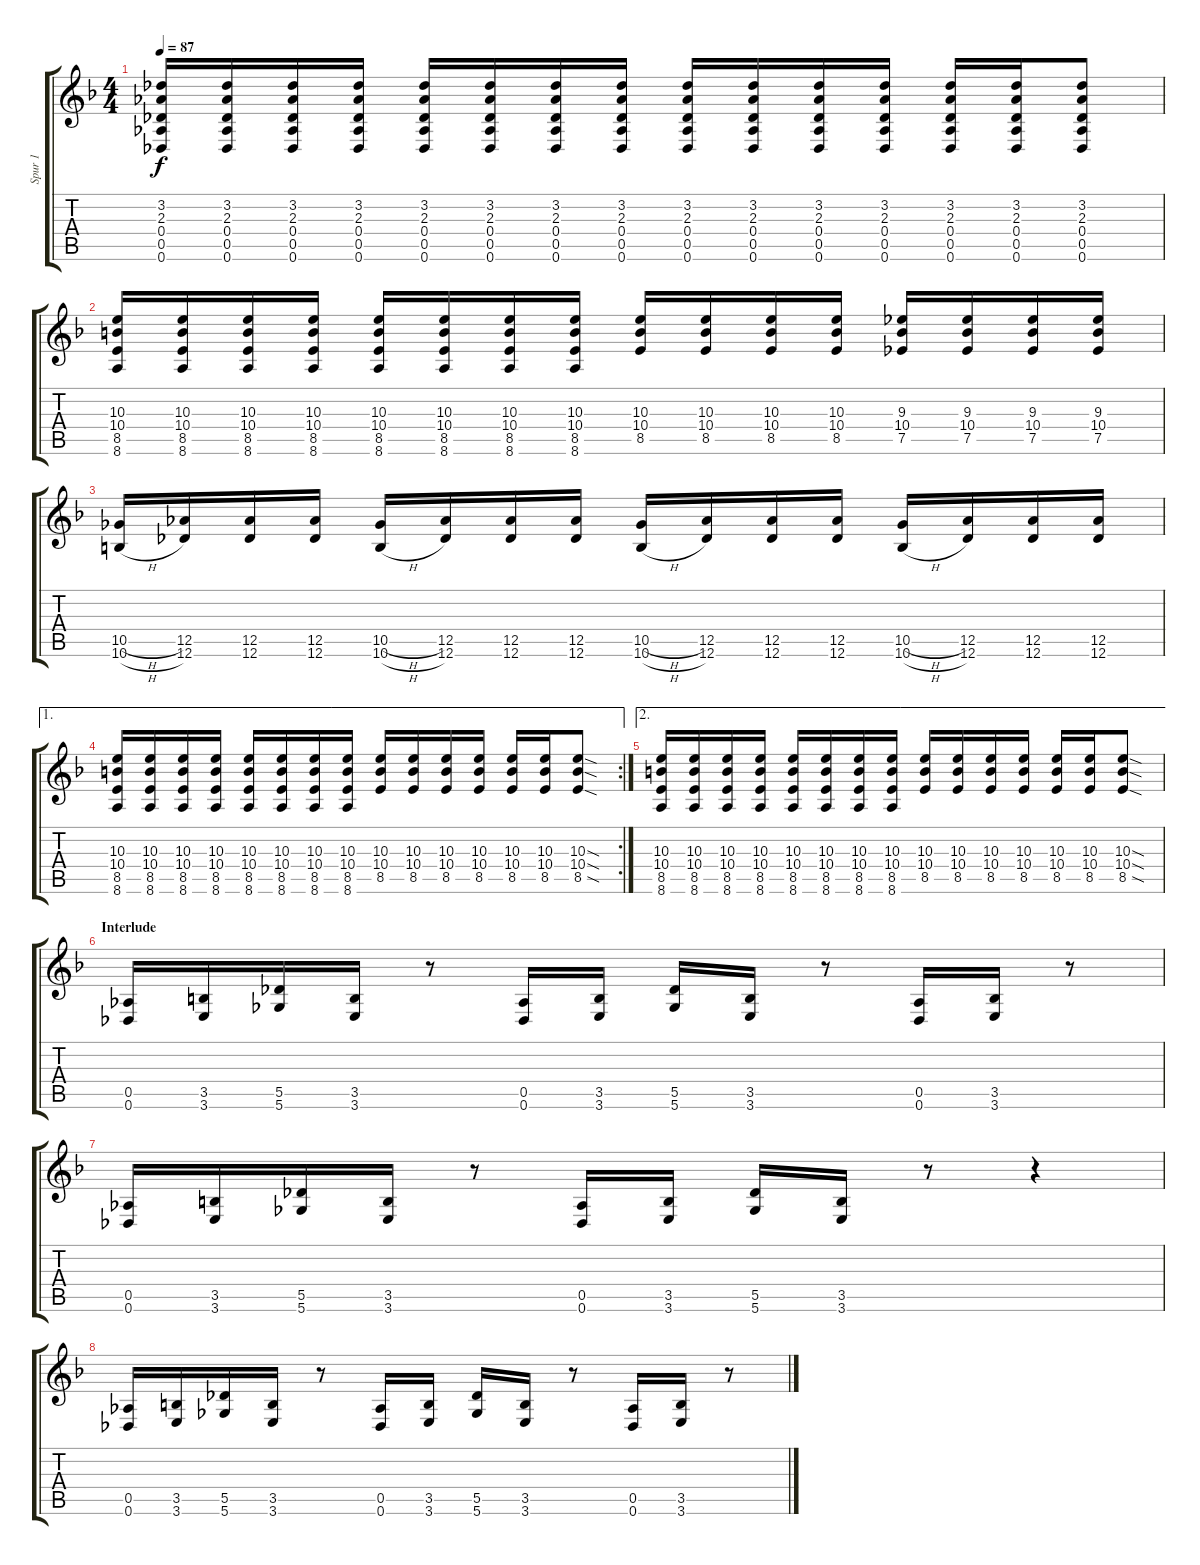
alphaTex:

\track ("Spur 1" "Spur 1") {instrument distortionguitar}
\staff {score tabs}
\tuning (Eb4 Bb3 Gb3 Db3 Ab2 Db2) {hide}
\ts (4 4)
\tempo 87
\clef g2
\ks f
(3.2 2.3 0.4 0.5 0.6).16{dy f} (3.2 2.3 0.4 0.5 0.6).16 (3.2 2.3 0.4 0.5 0.6).16 (3.2 2.3 0.4 0.5 0.6).16 (3.2 2.3 0.4 0.5 0.6).16 (3.2 2.3 0.4 0.5 0.6).16 (3.2 2.3 0.4 0.5 0.6).16 (3.2 2.3 0.4 0.5 0.6).16 (3.2 2.3 0.4 0.5 0.6).16 (3.2 2.3 0.4 0.5 0.6).16 (3.2 2.3 0.4 0.5 0.6).16 (3.2 2.3 0.4 0.5 0.6).16 (3.2 2.3 0.4 0.5 0.6).16 (3.2 2.3 0.4 0.5 0.6).16 (3.2 2.3 0.4 0.5 0.6).8 |
(10.3 10.4 8.5 8.6).16 (10.3 10.4 8.5 8.6).16 (10.3 10.4 8.5 8.6).16 (10.3 10.4 8.5 8.6).16 (10.3 10.4 8.5 8.6).16 (10.3 10.4 8.5 8.6).16 (10.3 10.4 8.5 8.6).16 (10.3 10.4 8.5 8.6).16 (10.3 10.4 8.5).16 (10.3 10.4 8.5).16 (10.3 10.4 8.5).16 (10.3 10.4 8.5).16 (9.3 10.4 7.5).16 (9.3 10.4 7.5).16 (9.3 10.4 7.5).16 (9.3 10.4 7.5).16 |
(10.5{h} 10.6{h}).16 (12.5 12.6).16 (12.5 12.6).16 (12.5 12.6).16 (10.5{h} 10.6{h}).16 (12.5 12.6).16 (12.5 12.6).16 (12.5 12.6).16 (10.5{h} 10.6{h}).16 (12.5 12.6).16 (12.5 12.6).16 (12.5 12.6).16 (10.5{h} 10.6{h}).16 (12.5 12.6).16 (12.5 12.6).16 (12.5 12.6).16 |
\ae 1
\rc 2
(10.3 10.4 8.5 8.6).16 (10.3 10.4 8.5 8.6).16 (10.3 10.4 8.5 8.6).16 (10.3 10.4 8.5 8.6).16 (10.3 10.4 8.5 8.6).16 (10.3 10.4 8.5 8.6).16 (10.3 10.4 8.5 8.6).16 (10.3 10.4 8.5 8.6).16 (10.3 10.4 8.5).16 (10.3 10.4 8.5).16 (10.3 10.4 8.5).16 (10.3 10.4 8.5).16 (10.3 10.4 8.5).16 (10.3 10.4 8.5).16 (10.3{sod} 10.4{sod} 8.5{sod}).8 |
\ae 2
(10.3 10.4 8.5 8.6).16 (10.3 10.4 8.5 8.6).16 (10.3 10.4 8.5 8.6).16 (10.3 10.4 8.5 8.6).16 (10.3 10.4 8.5 8.6).16 (10.3 10.4 8.5 8.6).16 (10.3 10.4 8.5 8.6).16 (10.3 10.4 8.5 8.6).16 (10.3 10.4 8.5).16 (10.3 10.4 8.5).16 (10.3 10.4 8.5).16 (10.3 10.4 8.5).16 (10.3 10.4 8.5).16 (10.3 10.4 8.5).16 (10.3{sod} 10.4{sod} 8.5{sod}).8 |
\section ("" "Interlude")
(0.5 0.6).16 (3.5 3.6).16 (5.5 5.6).16 (3.5 3.6).16 r.8 (0.5 0.6).16 (3.5 3.6).16 (5.5 5.6).16 (3.5 3.6).16 r.8 (0.5 0.6).16 (3.5 3.6).16 r.8 |
(0.5 0.6).16 (3.5 3.6).16 (5.5 5.6).16 (3.5 3.6).16 r.8 (0.5 0.6).16 (3.5 3.6).16 (5.5 5.6).16 (3.5 3.6).16 r.8 r.4 |
(0.5 0.6).16 (3.5 3.6).16 (5.5 5.6).16 (3.5 3.6).16 r.8 (0.5 0.6).16 (3.5 3.6).16 (5.5 5.6).16 (3.5 3.6).16 r.8 (0.5 0.6).16 (3.5 3.6).16 r.8
